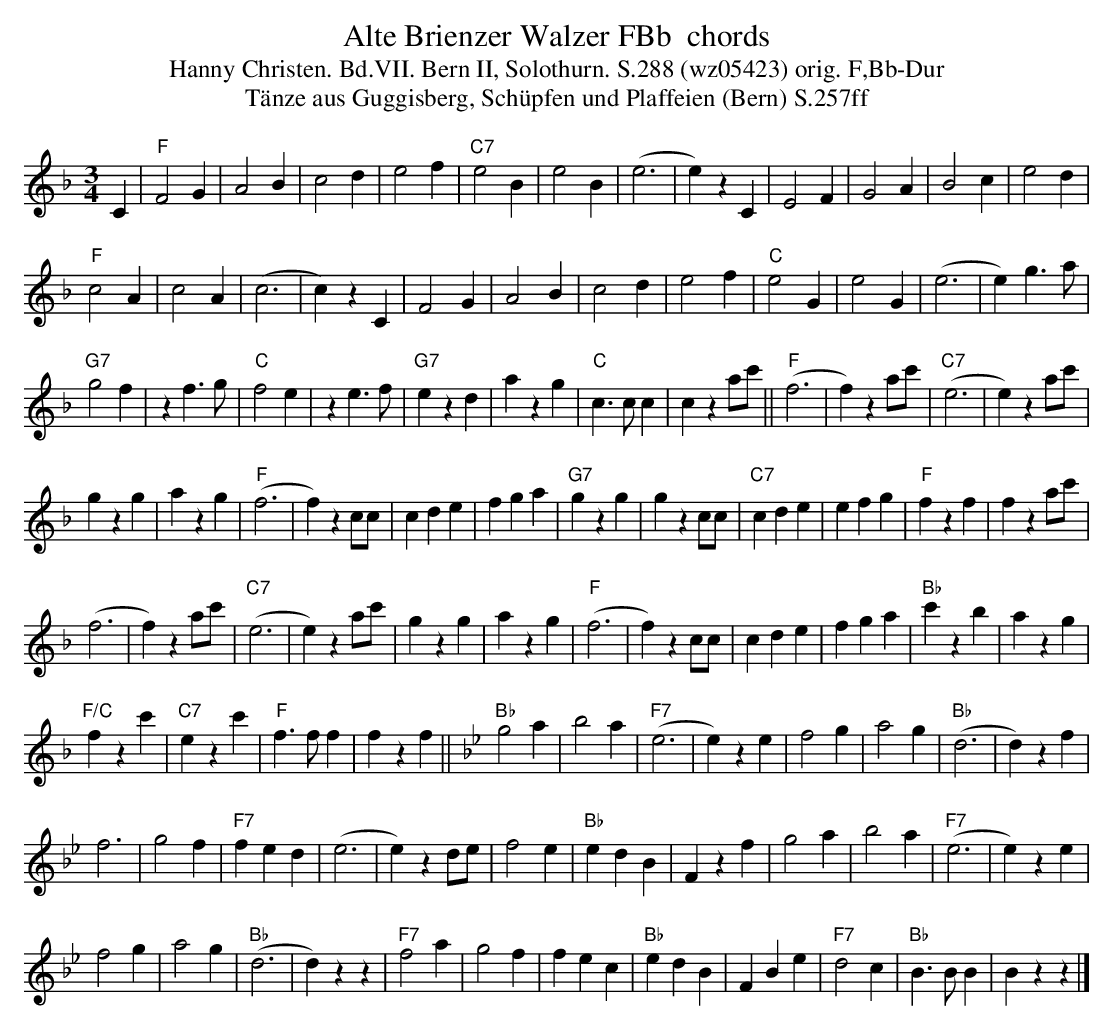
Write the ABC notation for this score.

X:1
T: Alte Brienzer Walzer FBb  chords
T:Hanny Christen. Bd.VII. Bern II, Solothurn. S.288 (wz05423) orig. F,Bb-Dur
T: T\"anze aus Guggisberg, Sch\"upfen und Plaffeien (Bern) S.257ff
M:3/4
L:1/4
K:F %%MIDI gchordon
C | "F"F2G | A2B | c2d | e2f | "C7"e2B | e2B | (e3 | e)zC | E2F | G2A | B2c | e2d |
"F"c2A | c2A | (c3 | c)zC | F2G | A2B | c2d | e2f | "C"e2G | e2G | (e3 | e)g>a |
"G7"g2f | zf>g | "C"f2e | ze>f | "G7"ezd | azg | "C"c>cc | cza/c'/ || "F"(f3 | f)za/c'/ | "C7"(e3 | e)za/c'/ |
gzg | azg | "F"(f3 | f)zc/c/ | cde | fga | "G7"gzg | gzc/c/ | "C7"cde | efg | "F"fzf | fz a/c'/ |
(f3 | f)za/c'/ | "C7"(e3 | e)za/c'/ | gzg | azg | "F"(f3 | f)zc/c/ | cde | fga | "Bb"c'zb | azg |
"F/C"fzc' | "C7"ezc' | "F"f>ff | fzf || [K:Bb] "Bb"g2a | b2a | "F7"(e3 | e)ze | f2g | a2g | "Bb"(d3 | d)zf |
f3 | g2f | "F7"fed | (e3 | e)zd/e/ | f2e | "Bb"edB | Fzf | g2a | b2a | "F7"(e3 | e)ze |
f2g | a2g | "Bb"(d3 | d)zz | "F7"f2a | g2f | fec | "Bb"edB | FBe | "F7"d2c | "Bb"B>BB | Bzz |]
